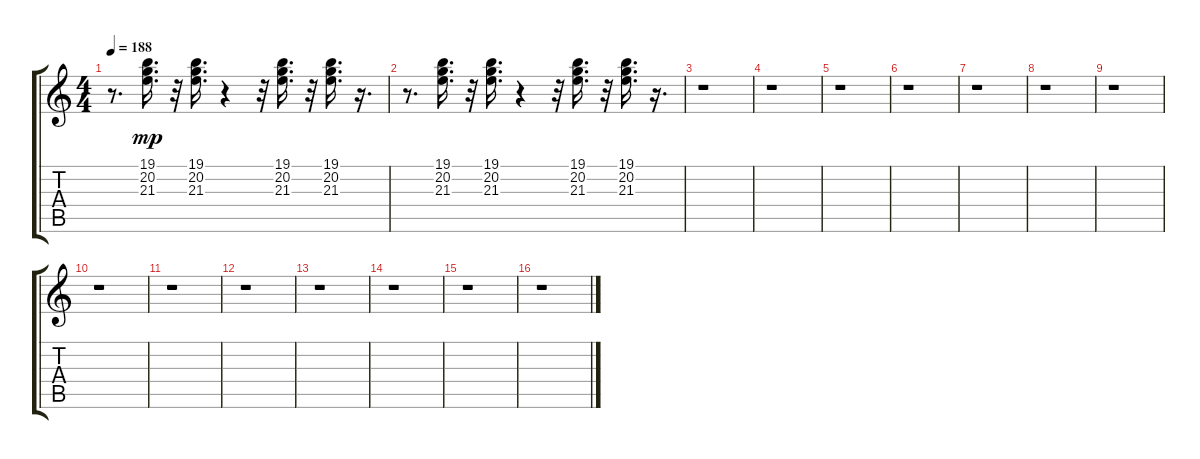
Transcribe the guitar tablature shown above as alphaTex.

\track "" {instrument marimba}
\staff {score tabs}
\tuning (E4 B3 G3 D3 A2 E2) {hide}
\ts (4 4)
\tempo 188
\clef g2
\ks c
r.8{d dy mp} (19.1 20.2 21.3).16{d} r.32 (19.1 20.2 21.3).16{d} r.4 r.32 (19.1 20.2 21.3).16{d} r.32 (19.1 20.2 21.3).16{d} r.16{d} |
r.8{d} (19.1 20.2 21.3).16{d} r.32 (19.1 20.2 21.3).16{d} r.4 r.32 (19.1 20.2 21.3).16{d} r.32 (19.1 20.2 21.3).16{d} r.16{d} |
r.1 |
r.1 |
r.1 |
r.1 |
r.1 |
r.1 |
r.1 |
r.1 |
r.1 |
r.1 |
r.1 |
r.1 |
r.1 |
r.1
